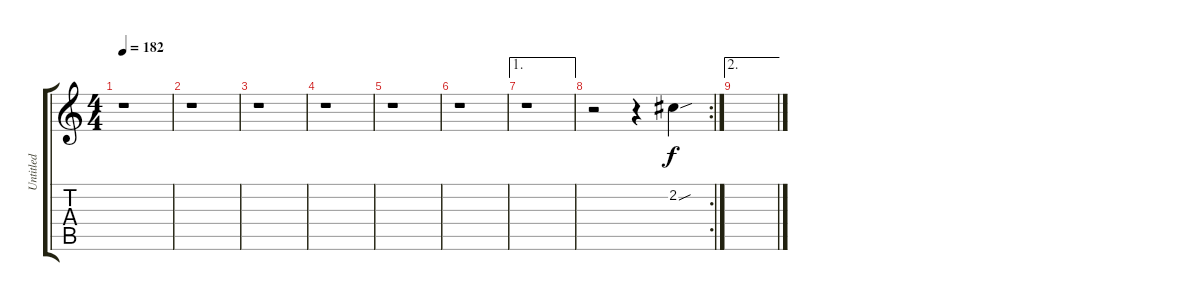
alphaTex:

\track ("Untitled" "Untitled") {instrument distortionguitar}
\staff {score tabs}
\tuning (E4 B3 G3 D3 A2 E2) {hide}
\ts (4 4)
\tempo 182
\clef g2
\ks c
r.1{dy f} |
r.1 |
r.1 |
r.1 |
r.1 |
r.1 |
\ae 1
r.1 |
\rc 2
r.2 r.4 2.2{sou}.4 |
\ae 2
